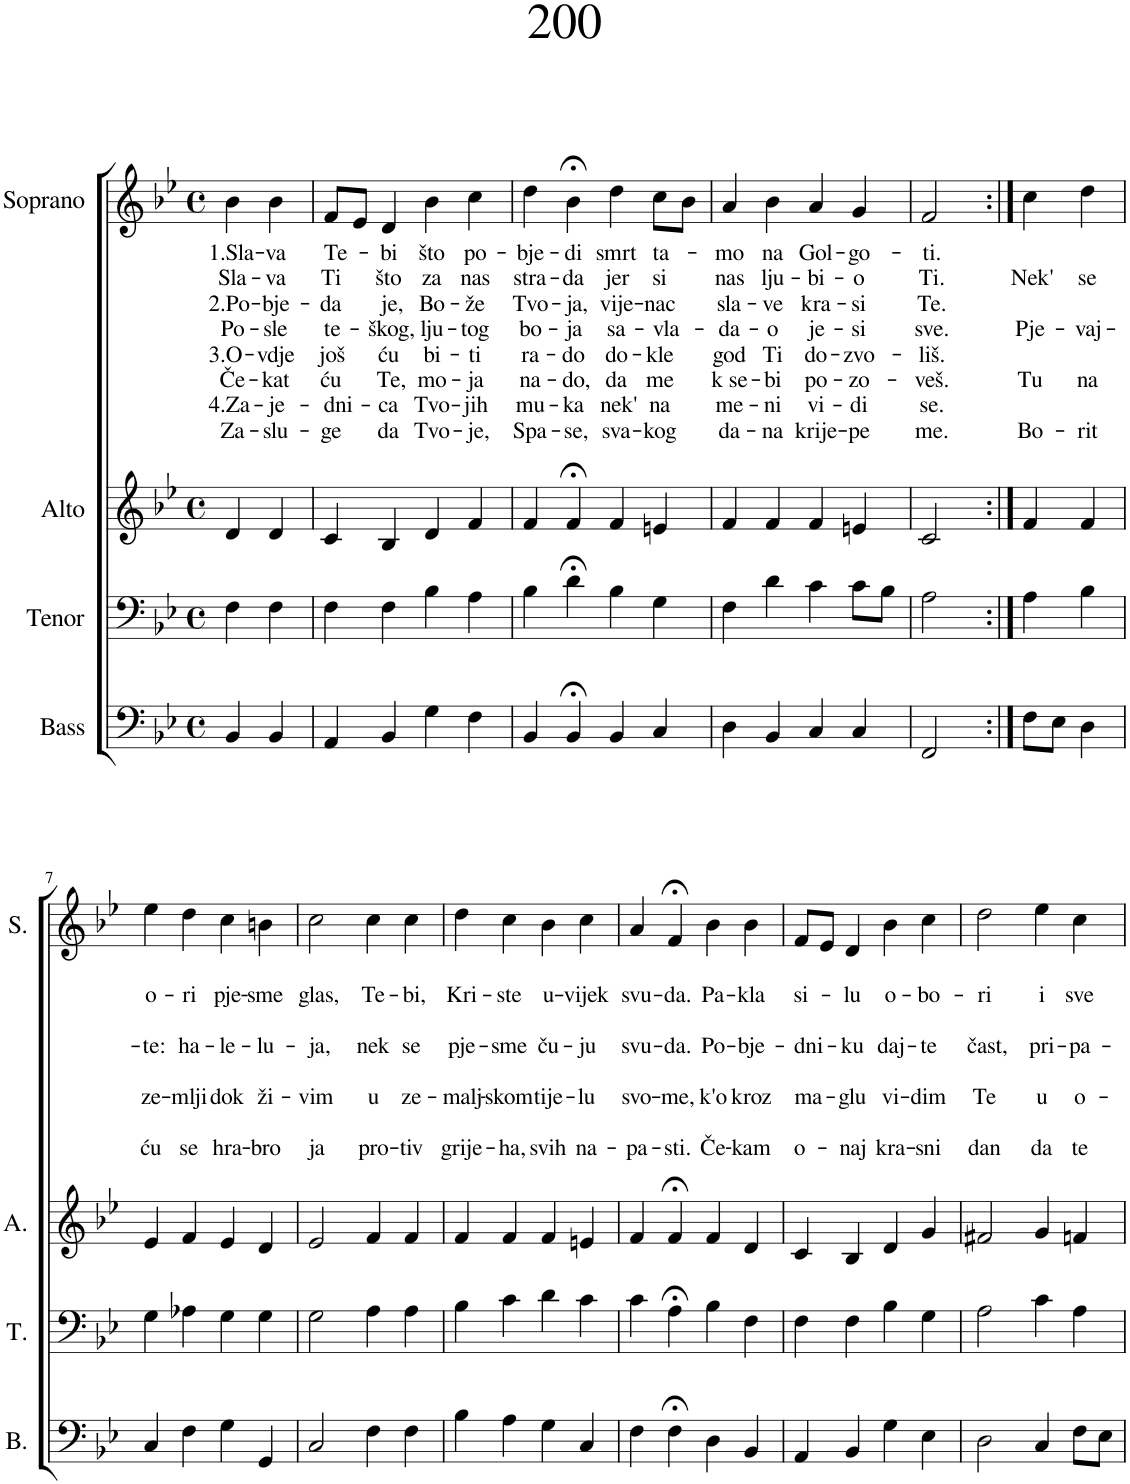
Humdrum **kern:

**kern	**kern	**kern	**kern	**text	**text	**text	**text	**text	**text	**text	**text
*part4	*part3	*part2	*part1	*part1	*part1	*part1	*part1	*part1	*part1	*part1	*part1
*staff4	*staff3	*staff2	*staff1	*staff1	*staff1	*staff1	*staff1	*staff1	*staff1	*staff1	*staff1
*I"Bass	*I"Tenor	*I"Alto	*I"Soprano	*	*	*	*	*	*	*	*
*I'B.	*I'T.	*I'A.	*I'S.	*	*	*	*	*	*	*	*
*clefF4	*clefF4	*clefG2	*clefG2	*	*	*	*	*	*	*	*
*k[b-e-]	*k[b-e-]	*k[b-e-]	*k[b-e-]	*	*	*	*	*	*	*	*
*M4/4	*M4/4	*M4/4	*M4/4	*	*	*	*	*	*	*	*
*met(c)	*met(c)	*met(c)	*met(c)	*	*	*	*	*	*	*	*
=1	=1	=1	=1	=1	=1	=1	=1	=1	=1	=1	=1
!	!	!	!	!LO:LY:b	!LO:LY:b	!LO:LY:b	!LO:LY:b	!LO:LY:b	!LO:LY:b	!LO:LY:b	!LO:LY:b
4BB-/	4F\	4d/	4b-\	1.Sla-	Sla-	2.Po-	Po-	3.O-	Če-	4.Za-	Za-
!	!	!	!	!LO:LY:b	!LO:LY:b	!LO:LY:b	!LO:LY:b	!LO:LY:b	!LO:LY:b	!LO:LY:b	!LO:LY:b
4BB-/	4F\	4d/	4b-\	-va	-va	-bje-	-sle	-vdje	-kat	-je-	-slu-
=2	=2	=2	=2	=2	=2	=2	=2	=2	=2	=2	=2
!	!	!	!	!LO:LY:b	!LO:LY:b	!LO:LY:b	!LO:LY:b	!LO:LY:b	!LO:LY:b	!LO:LY:b	!LO:LY:b
4AA/	4F\	4c/	8f/L	Te-	Ti	-da	te-	još	ću	-dni-	-ge
.	.	.	8e-/J	.	.	.	.	.	.	.	.
!	!	!	!	!LO:LY:b	!LO:LY:b	!LO:LY:b	!LO:LY:b	!LO:LY:b	!LO:LY:b	!LO:LY:b	!LO:LY:b
4BB-/	4F\	4B-/	4d/	-bi	što	je,	-škog,	ću	Te,	-ca	da
!	!	!	!	!LO:LY:b	!LO:LY:b	!LO:LY:b	!LO:LY:b	!LO:LY:b	!LO:LY:b	!LO:LY:b	!LO:LY:b
4G\	4B-\	4d/	4b-\	što	za	Bo-	lju-	bi-	mo-	Tvo-	Tvo-
!	!	!	!	!LO:LY:b	!LO:LY:b	!LO:LY:b	!LO:LY:b	!LO:LY:b	!LO:LY:b	!LO:LY:b	!LO:LY:b
4F\	4A\	4f/	4cc\	po-	nas	-že	-tog	-ti	-ja	-jih	-je,
=3	=3	=3	=3	=3	=3	=3	=3	=3	=3	=3	=3
!	!	!	!	!LO:LY:b	!LO:LY:b	!LO:LY:b	!LO:LY:b	!LO:LY:b	!LO:LY:b	!LO:LY:b	!LO:LY:b
4BB-/	4B-\	4f/	4dd\	-bje-	stra-	Tvo-	bo-	ra-	na-	mu-	Spa-
!	!	!	!	!LO:LY:b	!LO:LY:b	!LO:LY:b	!LO:LY:b	!LO:LY:b	!LO:LY:b	!LO:LY:b	!LO:LY:b
4BB-;</	4d;<\	4f;</	4b-;<\	-di	-da	-ja,	-ja	-do	-do,	-ka	-se,
!	!	!	!	!LO:LY:b	!LO:LY:b	!LO:LY:b	!LO:LY:b	!LO:LY:b	!LO:LY:b	!LO:LY:b	!LO:LY:b
4BB-/	4B-\	4f/	4dd\	smrt	jer	vije-	sa-	do-	da	nek'	sva-
!	!	!	!	!LO:LY:b	!LO:LY:b	!LO:LY:b	!LO:LY:b	!LO:LY:b	!LO:LY:b	!LO:LY:b	!LO:LY:b
4C/	4G\	4en/	8cc\L	ta-	si	-nac	-vla-	-kle	me	na	-kog
.	.	.	8b-\J	.	.	.	.	.	.	.	.
=4	=4	=4	=4	=4	=4	=4	=4	=4	=4	=4	=4
!	!	!	!	!LO:LY:b	!LO:LY:b	!LO:LY:b	!LO:LY:b	!LO:LY:b	!LO:LY:b	!LO:LY:b	!LO:LY:b
4D\	4F\	4f/	4a/	-mo	nas	sla-	-da-	god	k se-	me-	da-
!	!	!	!	!LO:LY:b	!LO:LY:b	!LO:LY:b	!LO:LY:b	!LO:LY:b	!LO:LY:b	!LO:LY:b	!LO:LY:b
4BB-/	4d\	4f/	4b-\	na	lju-	-ve	-o	Ti	-bi	-ni	-na
!	!	!	!	!LO:LY:b	!LO:LY:b	!LO:LY:b	!LO:LY:b	!LO:LY:b	!LO:LY:b	!LO:LY:b	!LO:LY:b
4C/	4c\	4f/	4a/	Gol-	-bi-	kra-	je-	do-	po-	vi-	krije-
!	!	!	!	!LO:LY:b	!LO:LY:b	!LO:LY:b	!LO:LY:b	!LO:LY:b	!LO:LY:b	!LO:LY:b	!LO:LY:b
4C/	8c\L	4en/	4g/	-go-	-o	-si	-si	-zvo-	-zo-	-di	-pe
.	8B-\J	.	.	.	.	.	.	.	.	.	.
=5	=5	=5	=5	=5	=5	=5	=5	=5	=5	=5	=5
!	!	!	!	!LO:LY:b	!LO:LY:b	!LO:LY:b	!LO:LY:b	!LO:LY:b	!LO:LY:b	!LO:LY:b	!LO:LY:b
2FF/	2A\	2c/	2f/	-ti.	Ti.	Te.	sve.	-liš.	-veš.	se.	me.
=6:|!	=6:|!	=6:|!	=6:|!	=6:|!	=6:|!	=6:|!	=6:|!	=6:|!	=6:|!	=6:|!	=6:|!
!	!	!	!	!	!LO:LY:b	!	!LO:LY:b	!	!LO:LY:b	!	!LO:LY:b
8F\L	4A\	4f/	4cc\	.	Nek'	.	Pje-	.	Tu	.	Bo-
8E-\J	.	.	.	.	.	.	.	.	.	.	.
!	!	!	!	!	!LO:LY:b	!	!LO:LY:b	!	!LO:LY:b	!	!LO:LY:b
4D\	4B-\	4f/	4dd\	.	se	.	-vaj-	.	na	.	-rit
!!LO:LB:g=z
=7	=7	=7	=7	=7	=7	=7	=7	=7	=7	=7	=7
!	!	!	!	!	!LO:LY:b	!	!LO:LY:b	!	!LO:LY:b	!	!LO:LY:b
4C/	4G\	4e-/	4ee-\	.	o-	.	-te:	.	ze-	.	ću
!	!	!	!	!	!LO:LY:b	!	!LO:LY:b	!	!LO:LY:b	!	!LO:LY:b
4F\	4A-X\	4f/	4dd\	.	-ri	.	ha-	.	-mlji	.	se
!	!	!	!	!	!LO:LY:b	!	!LO:LY:b	!	!LO:LY:b	!	!LO:LY:b
4G\	4G\	4e-/	4cc\	.	pje-	.	-le-	.	dok	.	hra-
!	!	!	!	!	!LO:LY:b	!	!LO:LY:b	!	!LO:LY:b	!	!LO:LY:b
4GG/	4G\	4d/	4bn\	.	-sme	.	-lu-	.	ži-	.	-bro
=8	=8	=8	=8	=8	=8	=8	=8	=8	=8	=8	=8
!	!	!	!	!	!LO:LY:b	!	!LO:LY:b	!	!LO:LY:b	!	!LO:LY:b
2C/	2G\	2e-/	2cc\	.	glas,	.	-ja,	.	-vim	.	ja
!	!	!	!	!	!LO:LY:b	!	!LO:LY:b	!	!LO:LY:b	!	!LO:LY:b
4F\	4A\	4f/	4cc\	.	Te-	.	nek	.	u	.	pro-
!	!	!	!	!	!LO:LY:b	!	!LO:LY:b	!	!LO:LY:b	!	!LO:LY:b
4F\	4A\	4f/	4cc\	.	-bi,	.	se	.	ze-	.	-tiv
=9	=9	=9	=9	=9	=9	=9	=9	=9	=9	=9	=9
!	!	!	!	!	!LO:LY:b	!	!LO:LY:b	!	!LO:LY:b	!	!LO:LY:b
4B-\	4B-\	4f/	4dd\	.	Kri-	.	pje-	.	-malj-	.	grije-
!	!	!	!	!	!LO:LY:b	!	!LO:LY:b	!	!LO:LY:b	!	!LO:LY:b
4A\	4c\	4f/	4cc\	.	-ste	.	-sme	.	-skom	.	-ha,
!	!	!	!	!	!LO:LY:b	!	!LO:LY:b	!	!LO:LY:b	!	!LO:LY:b
4G\	4d\	4f/	4b-\	.	u-	.	ču-	.	tije-	.	svih
!	!	!	!	!	!LO:LY:b	!	!LO:LY:b	!	!LO:LY:b	!	!LO:LY:b
4C/	4c\	4en/	4cc\	.	-vijek	.	-ju	.	-lu	.	na-
=10	=10	=10	=10	=10	=10	=10	=10	=10	=10	=10	=10
!	!	!	!	!	!LO:LY:b	!	!LO:LY:b	!	!LO:LY:b	!	!LO:LY:b
4F\	4c\	4f/	4a/	.	svu-	.	svu-	.	svo-	.	-pa-
!	!	!	!	!	!LO:LY:b	!	!LO:LY:b	!	!LO:LY:b	!	!LO:LY:b
4F;<\	4A;<\	4f;</	4f;</	.	-da.	.	-da.	.	-me,	.	-sti.
!	!	!	!	!	!LO:LY:b	!	!LO:LY:b	!	!LO:LY:b	!	!LO:LY:b
4D\	4B-\	4f/	4b-\	.	Pa-	.	Po-	.	k'o	.	Če-
!	!	!	!	!	!LO:LY:b	!	!LO:LY:b	!	!LO:LY:b	!	!LO:LY:b
4BB-/	4F\	4d/	4b-\	.	-kla	.	-bje-	.	kroz	.	-kam
=11	=11	=11	=11	=11	=11	=11	=11	=11	=11	=11	=11
!	!	!	!	!	!LO:LY:b	!	!LO:LY:b	!	!LO:LY:b	!	!LO:LY:b
4AA/	4F\	4c/	8f/L	.	si-	.	-dni-	.	ma-	.	o-
.	.	.	8e-/J	.	.	.	.	.	.	.	.
!	!	!	!	!	!LO:LY:b	!	!LO:LY:b	!	!LO:LY:b	!	!LO:LY:b
4BB-/	4F\	4B-/	4d/	.	-lu	.	-ku	.	-glu	.	-naj
!	!	!	!	!	!LO:LY:b	!	!LO:LY:b	!	!LO:LY:b	!	!LO:LY:b
4G\	4B-\	4d/	4b-\	.	o-	.	daj-	.	vi-	.	kra-
!	!	!	!	!	!LO:LY:b	!	!LO:LY:b	!	!LO:LY:b	!	!LO:LY:b
4E-\	4G\	4g/	4cc\	.	-bo-	.	-te	.	-dim	.	-sni
=12	=12	=12	=12	=12	=12	=12	=12	=12	=12	=12	=12
!	!	!	!	!	!LO:LY:b	!	!LO:LY:b	!	!LO:LY:b	!	!LO:LY:b
2D\	2A\	2f#X/	2dd\	.	-ri	.	čast,	.	Te	.	dan
!	!	!	!	!	!LO:LY:b	!	!LO:LY:b	!	!LO:LY:b	!	!LO:LY:b
4C/	4c\	4g/	4ee-\	.	i	.	pri-	.	u	.	da
!	!	!	!	!	!LO:LY:b	!	!LO:LY:b	!	!LO:LY:b	!	!LO:LY:b
8F\L	4A\	4fn/	4cc\	.	sve	.	-pa-	.	o-	.	te
8E-\J	.	.	.	.	.	.	.	.	.	.	.
=	=	=	=	=	=	=	=	=	=	=	=
*-	*-	*-	*-	*-	*-	*-	*-	*-	*-	*-	*-
